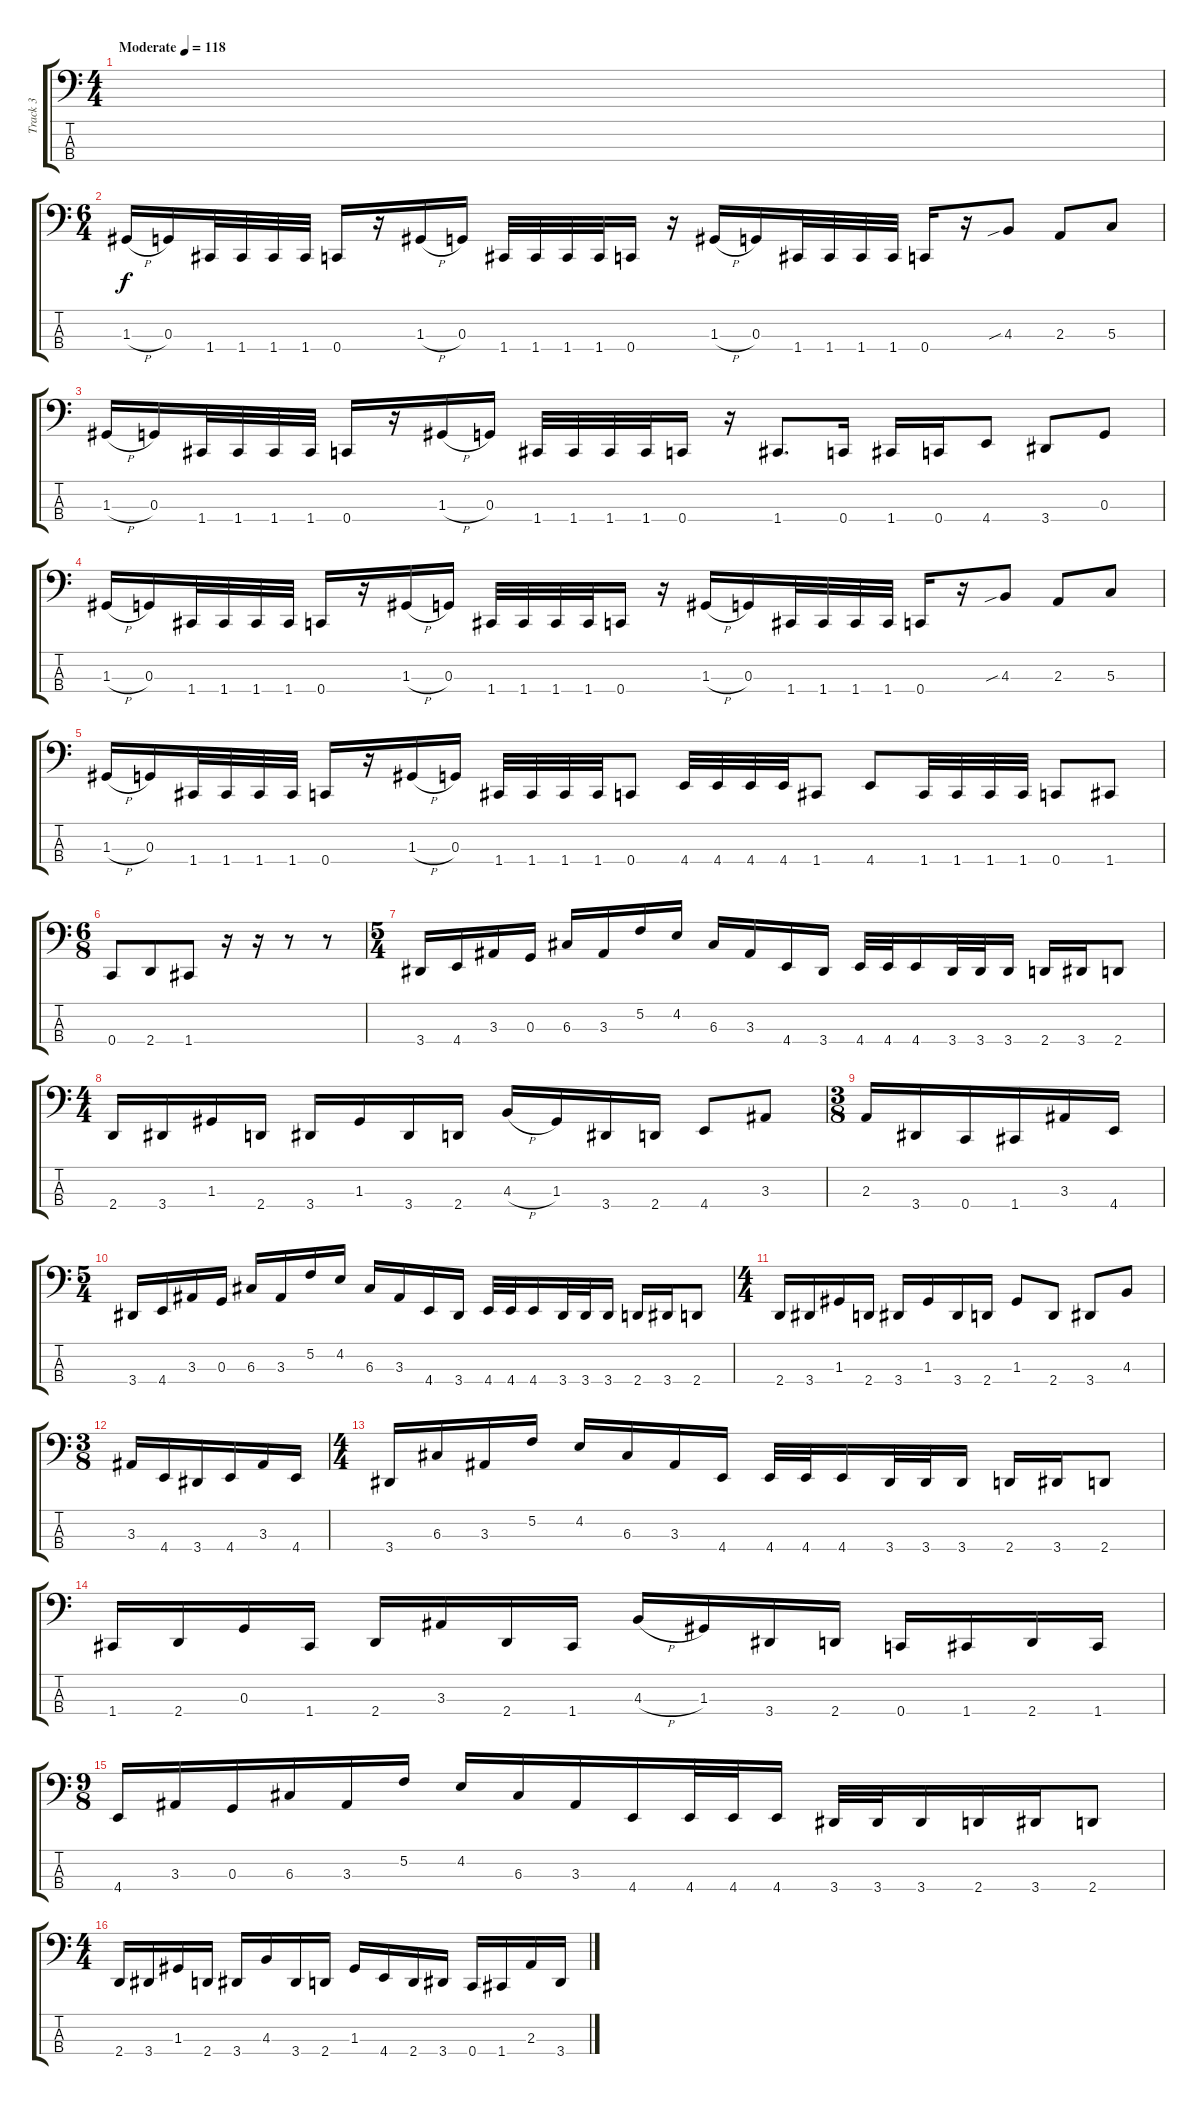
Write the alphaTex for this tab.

\track ("Track 3" "Track 3") {instrument electricbassfinger}
\staff {score tabs}
\tuning (F2 C2 G1 C1) {hide}
\ts (4 4)
\tempo (118 "Moderate")
\clef f4
\ks c
|
\ts (6 4)
1.3{h}.16 0.3.16 1.4.32 1.4.32 1.4.32 1.4.32 0.4.16 r.16 1.3{h}.16 0.3.16 1.4.32 1.4.32 1.4.32 1.4.32 0.4.16 r.16 1.3{h}.16 0.3.16 1.4.32 1.4.32 1.4.32 1.4.32 0.4.16 r.16 4.3{sib}.8 2.3.8 5.3.8 |
1.3{h}.16 0.3.16 1.4.32 1.4.32 1.4.32 1.4.32 0.4.16 r.16 1.3{h}.16 0.3.16 1.4.32 1.4.32 1.4.32 1.4.32 0.4.16 r.16 1.4.8{d} 0.4.16 1.4.16 0.4.16 4.4.8 3.4.8 0.3.8 |
1.3{h}.16 0.3.16 1.4.32 1.4.32 1.4.32 1.4.32 0.4.16 r.16 1.3{h}.16 0.3.16 1.4.32 1.4.32 1.4.32 1.4.32 0.4.16 r.16 1.3{h}.16 0.3.16 1.4.32 1.4.32 1.4.32 1.4.32 0.4.16 r.16 4.3{sib}.8 2.3.8 5.3.8 |
1.3{h}.16 0.3.16 1.4.32 1.4.32 1.4.32 1.4.32 0.4.16 r.16 1.3{h}.16 0.3.16 1.4.32 1.4.32 1.4.32 1.4.32 0.4.8 4.4.32 4.4.32 4.4.32 4.4.32 1.4.8 4.4.8 1.4.32 1.4.32 1.4.32 1.4.32 0.4.8 1.4.8 |
\ts (6 8)
0.4.8 2.4.8 1.4.8 r.16 r.16 r.8 r.8 |
\ts (5 4)
3.4.16 4.4.16 3.3.16 0.3.16 6.3.16 3.3.16 5.2.16 4.2.16 6.3.16 3.3.16 4.4.16 3.4.16 4.4.32 4.4.32 4.4.16 3.4.32 3.4.32 3.4.16 2.4.16 3.4.16 2.4.8 |
\ts (4 4)
2.4.16 3.4.16 1.3.16 2.4.16 3.4.16 1.3.16 3.4.16 2.4.16 4.3{h}.16 1.3.16 3.4.16 2.4.16 4.4.8 3.3.8 |
\ts (3 8)
2.3.16 3.4.16 0.4.16 1.4.16 3.3.16 4.4.16 |
\ts (5 4)
3.4.16 4.4.16 3.3.16 0.3.16 6.3.16 3.3.16 5.2.16 4.2.16 6.3.16 3.3.16 4.4.16 3.4.16 4.4.32 4.4.32 4.4.16 3.4.32 3.4.32 3.4.16 2.4.16 3.4.16 2.4.8 |
\ts (4 4)
2.4.16 3.4.16 1.3.16 2.4.16 3.4.16 1.3.16 3.4.16 2.4.16 1.3.8 2.4.8 3.4.8 4.3.8 |
\ts (3 8)
3.3.16 4.4.16 3.4.16 4.4.16 3.3.16 4.4.16 |
\ts (4 4)
3.4.16 6.3.16 3.3.16 5.2.16 4.2.16 6.3.16 3.3.16 4.4.16 4.4.32 4.4.32 4.4.16 3.4.32 3.4.32 3.4.16 2.4.16 3.4.16 2.4.8 |
1.4.16 2.4.16 0.3.16 1.4.16 2.4.16 3.3.16 2.4.16 1.4.16 4.3{h}.16 1.3.16 3.4.16 2.4.16 0.4.16 1.4.16 2.4.16 1.4.16 |
\ts (9 8)
4.4.16 3.3.16 0.3.16 6.3.16 3.3.16 5.2.16 4.2.16 6.3.16 3.3.16 4.4.16 4.4.32 4.4.32 4.4.16 3.4.32 3.4.32 3.4.16 2.4.16 3.4.16 2.4.8 |
\ts (4 4)
2.4.16 3.4.16 1.3.16 2.4.16 3.4.16 4.3.16 3.4.16 2.4.16 1.3.16 4.4.16 2.4.16 3.4.16 0.4.16 1.4.16 2.3.16 3.4.16
